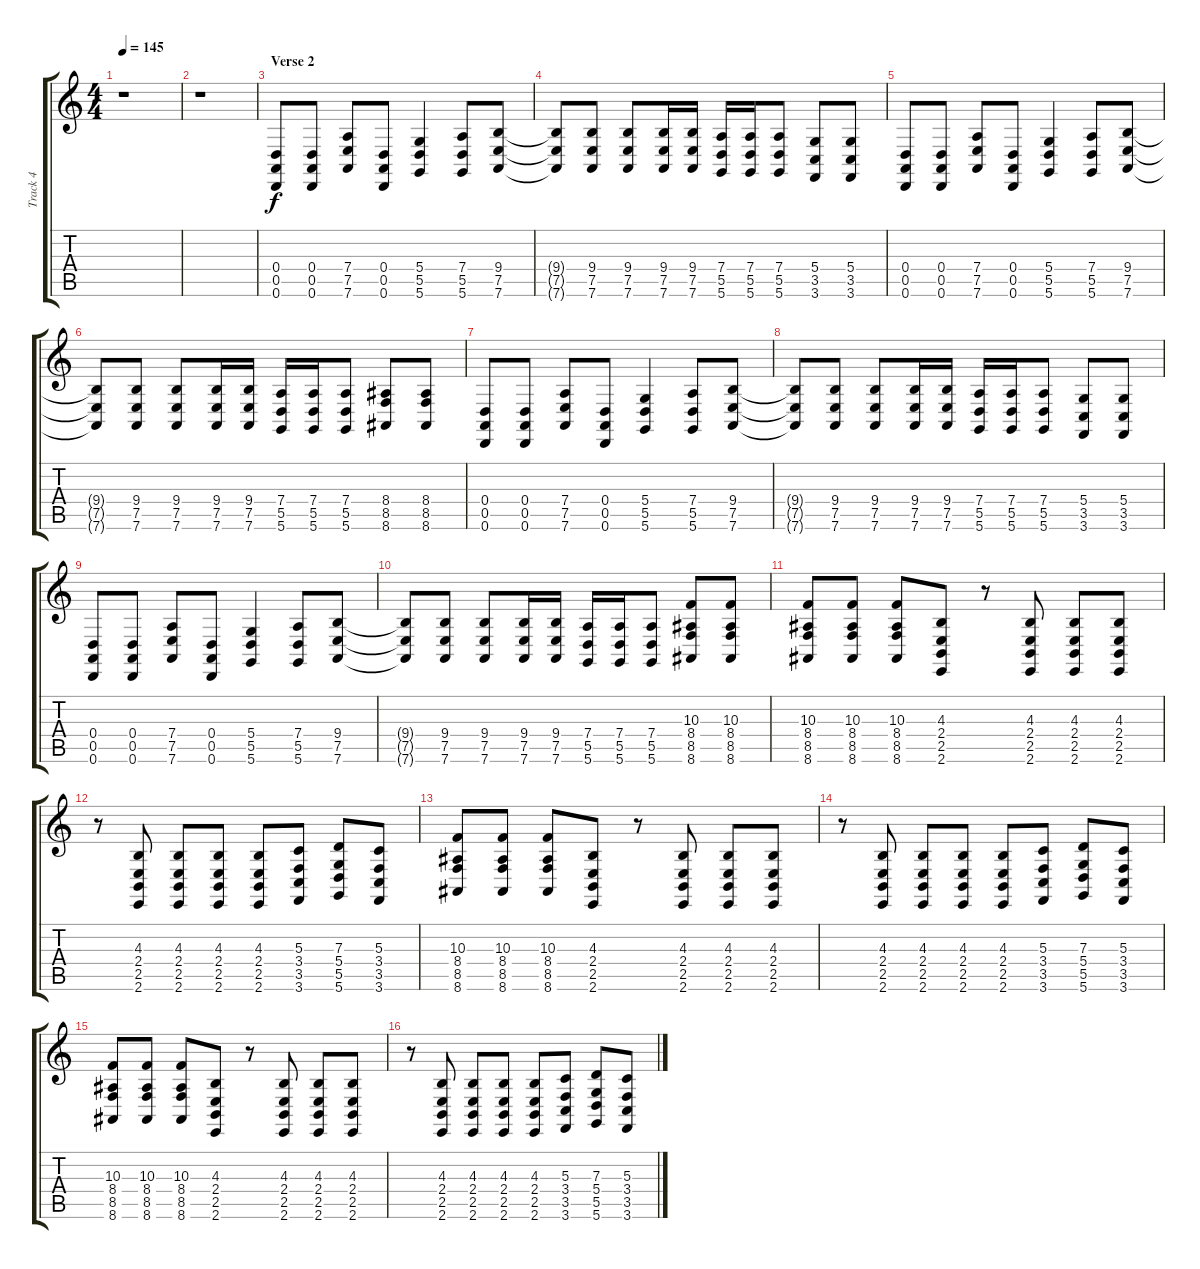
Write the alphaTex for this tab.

\track ("Track 4" "Track 4") {instrument lead2sawtooth}
\staff {score tabs}
\tuning (E4 B3 G3 D3 A2 D2) {hide}
\ts (4 4)
\tempo 145
\clef g2
\ks c
r.1{dy f} |
r.1 |
\section ("" "Verse 2")
(0.4 0.5 0.6).8 (0.4 0.5 0.6).8 (7.4 7.5 7.6).8 (0.4 0.5 0.6).8 (5.4 5.5 5.6).4 (7.4 5.5 5.6).8 (9.4 7.5 7.6).8 |
(9.4{t} 7.5{t} 7.6{t}).8 (9.4 7.5 7.6).8 (9.4 7.5 7.6).8 (9.4 7.5 7.6).16 (9.4 7.5 7.6).16 (7.4 5.5 5.6).16 (7.4 5.5 5.6).16 (7.4 5.5 5.6).8 (5.4 3.5 3.6).8 (5.4 3.5 3.6).8 |
(0.4 0.5 0.6).8 (0.4 0.5 0.6).8 (7.4 7.5 7.6).8 (0.4 0.5 0.6).8 (5.4 5.5 5.6).4 (7.4 5.5 5.6).8 (9.4 7.5 7.6).8 |
(9.4{t} 7.5{t} 7.6{t}).8 (9.4 7.5 7.6).8 (9.4 7.5 7.6).8 (9.4 7.5 7.6).16 (9.4 7.5 7.6).16 (7.4 5.5 5.6).16 (7.4 5.5 5.6).16 (7.4 5.5 5.6).8 (8.4 8.5 8.6).8 (8.4 8.5 8.6).8 |
(0.4 0.5 0.6).8 (0.4 0.5 0.6).8 (7.4 7.5 7.6).8 (0.4 0.5 0.6).8 (5.4 5.5 5.6).4 (7.4 5.5 5.6).8 (9.4 7.5 7.6).8 |
(9.4{t} 7.5{t} 7.6{t}).8 (9.4 7.5 7.6).8 (9.4 7.5 7.6).8 (9.4 7.5 7.6).16 (9.4 7.5 7.6).16 (7.4 5.5 5.6).16 (7.4 5.5 5.6).16 (7.4 5.5 5.6).8 (5.4 3.5 3.6).8 (5.4 3.5 3.6).8 |
(0.4 0.5 0.6).8 (0.4 0.5 0.6).8 (7.4 7.5 7.6).8 (0.4 0.5 0.6).8 (5.4 5.5 5.6).4 (7.4 5.5 5.6).8 (9.4 7.5 7.6).8 |
(9.4{t} 7.5{t} 7.6{t}).8 (9.4 7.5 7.6).8 (9.4 7.5 7.6).8 (9.4 7.5 7.6).16 (9.4 7.5 7.6).16 (7.4 5.5 5.6).16 (7.4 5.5 5.6).16 (7.4 5.5 5.6).8 (10.3 8.4 8.5 8.6).8 (10.3 8.4 8.5 8.6).8 |
(10.3 8.4 8.5 8.6).8 (10.3 8.4 8.5 8.6).8 (10.3 8.4 8.5 8.6).8 (4.3 2.4 2.5 2.6).8 r.8 (4.3 2.4 2.5 2.6).8 (4.3 2.4 2.5 2.6).8 (4.3 2.4 2.5 2.6).8 |
r.8 (4.3 2.4 2.5 2.6).8 (4.3 2.4 2.5 2.6).8 (4.3 2.4 2.5 2.6).8 (4.3 2.4 2.5 2.6).8 (5.3 3.4 3.5 3.6).8 (7.3 5.4 5.5 5.6).8 (5.3 3.4 3.5 3.6).8 |
(10.3 8.4 8.5 8.6).8 (10.3 8.4 8.5 8.6).8 (10.3 8.4 8.5 8.6).8 (4.3 2.4 2.5 2.6).8 r.8 (4.3 2.4 2.5 2.6).8 (4.3 2.4 2.5 2.6).8 (4.3 2.4 2.5 2.6).8 |
r.8 (4.3 2.4 2.5 2.6).8 (4.3 2.4 2.5 2.6).8 (4.3 2.4 2.5 2.6).8 (4.3 2.4 2.5 2.6).8 (5.3 3.4 3.5 3.6).8 (7.3 5.4 5.5 5.6).8 (5.3 3.4 3.5 3.6).8 |
(10.3 8.4 8.5 8.6).8 (10.3 8.4 8.5 8.6).8 (10.3 8.4 8.5 8.6).8 (4.3 2.4 2.5 2.6).8 r.8 (4.3 2.4 2.5 2.6).8 (4.3 2.4 2.5 2.6).8 (4.3 2.4 2.5 2.6).8 |
r.8 (4.3 2.4 2.5 2.6).8 (4.3 2.4 2.5 2.6).8 (4.3 2.4 2.5 2.6).8 (4.3 2.4 2.5 2.6).8 (5.3 3.4 3.5 3.6).8 (7.3 5.4 5.5 5.6).8 (5.3 3.4 3.5 3.6).8
